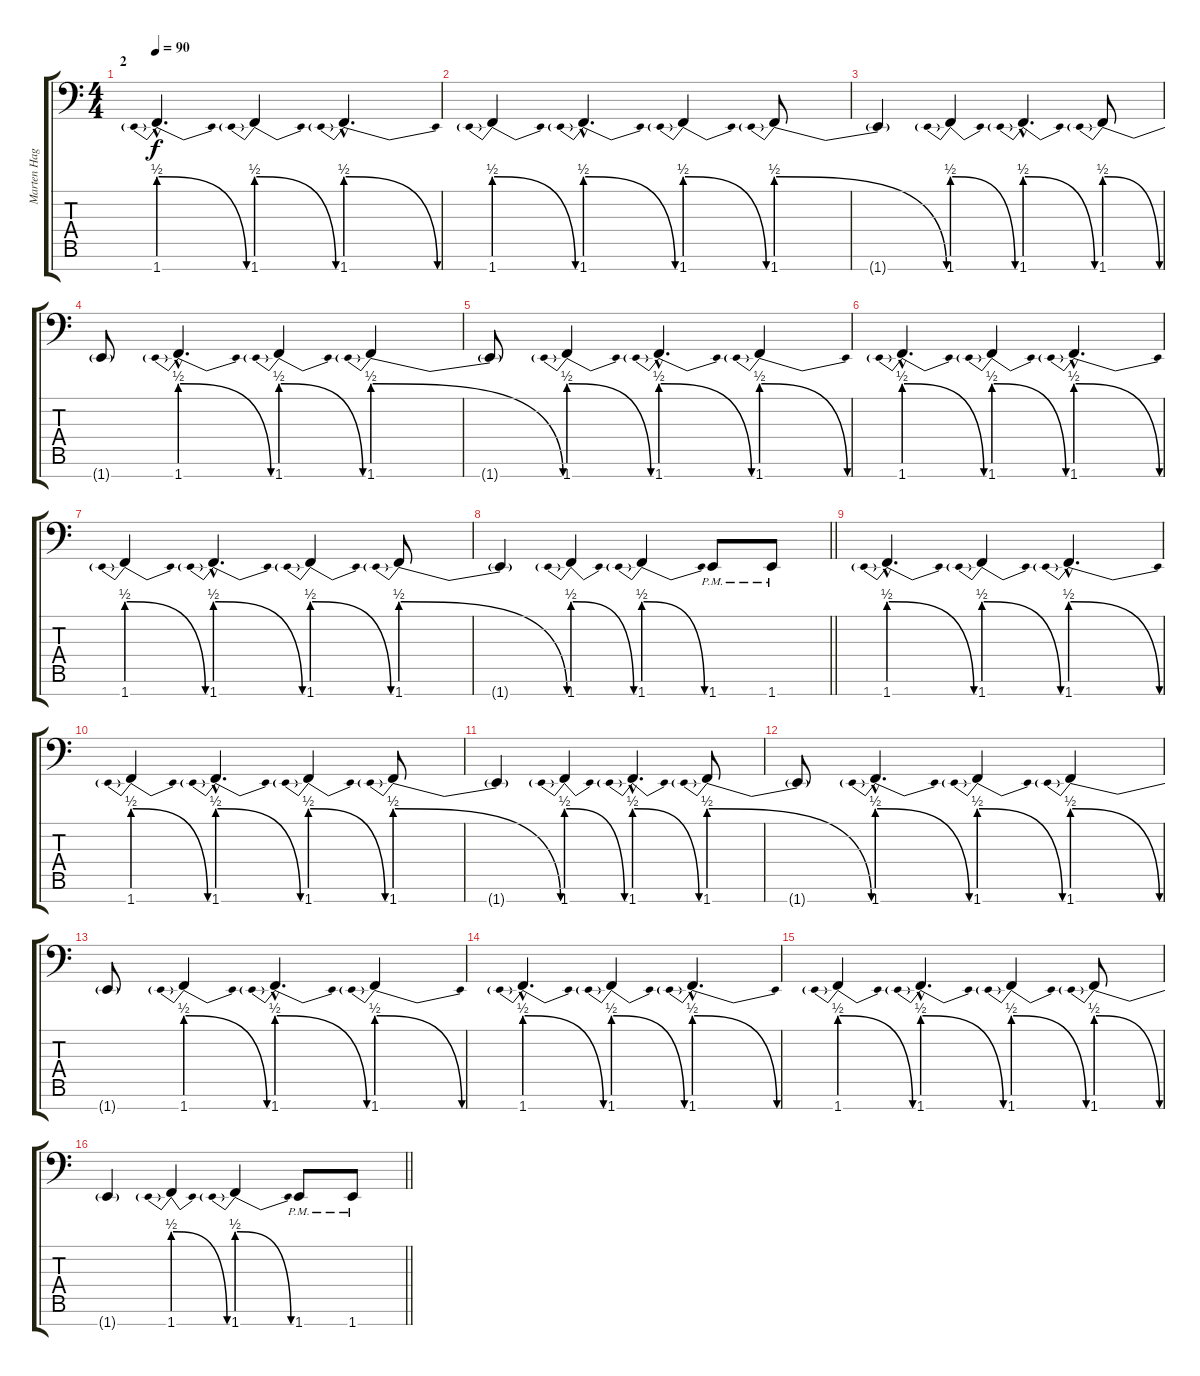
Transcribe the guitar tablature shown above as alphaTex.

\track ("Marten Hagström" "Marten Hag") {instrument distortionguitar}
\staff {score tabs}
\tuning (Ab3 E3 B2 Gb2 Db2 Ab1 Eb1) {hide}
\ts (4 4)
\section ("" "2")
\tempo 90
\clef f4
\ks c
1.7{be (prebendrelease 0 2 60 0) hac}.4{d dy f} 1.7{be (prebendrelease 0 2 60 0)}.4 1.7{be (prebendrelease 0 2 60 0) hac}.4{d} |
1.7{be (prebendrelease 0 2 60 0)}.4 1.7{be (prebendrelease 0 2 60 0) hac}.4{d} 1.7{be (prebendrelease 0 2 60 0)}.4 1.7{be (prebendrelease 0 2 60 0)}.8 |
1.7{t}.4 1.7{be (prebendrelease 0 2 60 0)}.4 1.7{be (prebendrelease 0 2 60 0) hac}.4{d} 1.7{be (prebendrelease 0 2 60 0)}.8 |
1.7{t}.8 1.7{be (prebendrelease 0 2 60 0) hac}.4{d} 1.7{be (prebendrelease 0 2 60 0)}.4 1.7{be (prebendrelease 0 2 60 0)}.4 |
1.7{t}.8 1.7{be (prebendrelease 0 2 60 0)}.4 1.7{be (prebendrelease 0 2 60 0) hac}.4{d} 1.7{be (prebendrelease 0 2 60 0)}.4 |
1.7{be (prebendrelease 0 2 60 0) hac}.4{d} 1.7{be (prebendrelease 0 2 60 0)}.4 1.7{be (prebendrelease 0 2 60 0) hac}.4{d} |
1.7{be (prebendrelease 0 2 60 0)}.4 1.7{be (prebendrelease 0 2 60 0) hac}.4{d} 1.7{be (prebendrelease 0 2 60 0)}.4 1.7{be (prebendrelease 0 2 60 0)}.8 |
\barLineRight lightlight
1.7{t}.4 1.7{be (prebendrelease 0 2 60 0)}.4 1.7{be (prebendrelease 0 2 60 0)}.4 1.7{pm}.8 1.7{pm}.8 |
\section ("" "")
1.7{be (prebendrelease 0 2 60 0) hac}.4{d} 1.7{be (prebendrelease 0 2 60 0)}.4 1.7{be (prebendrelease 0 2 60 0) hac}.4{d} |
1.7{be (prebendrelease 0 2 60 0)}.4 1.7{be (prebendrelease 0 2 60 0) hac}.4{d} 1.7{be (prebendrelease 0 2 60 0)}.4 1.7{be (prebendrelease 0 2 60 0)}.8 |
1.7{t}.4 1.7{be (prebendrelease 0 2 60 0)}.4 1.7{be (prebendrelease 0 2 60 0) hac}.4{d} 1.7{be (prebendrelease 0 2 60 0)}.8 |
1.7{t}.8 1.7{be (prebendrelease 0 2 60 0) hac}.4{d} 1.7{be (prebendrelease 0 2 60 0)}.4 1.7{be (prebendrelease 0 2 60 0)}.4 |
1.7{t}.8 1.7{be (prebendrelease 0 2 60 0)}.4 1.7{be (prebendrelease 0 2 60 0) hac}.4{d} 1.7{be (prebendrelease 0 2 60 0)}.4 |
1.7{be (prebendrelease 0 2 60 0) hac}.4{d} 1.7{be (prebendrelease 0 2 60 0)}.4 1.7{be (prebendrelease 0 2 60 0) hac}.4{d} |
1.7{be (prebendrelease 0 2 60 0)}.4 1.7{be (prebendrelease 0 2 60 0) hac}.4{d} 1.7{be (prebendrelease 0 2 60 0)}.4 1.7{be (prebendrelease 0 2 60 0)}.8 |
\barLineRight lightlight
1.7{t}.4 1.7{be (prebendrelease 0 2 60 0)}.4 1.7{be (prebendrelease 0 2 60 0)}.4 1.7{pm}.8 1.7{pm}.8
